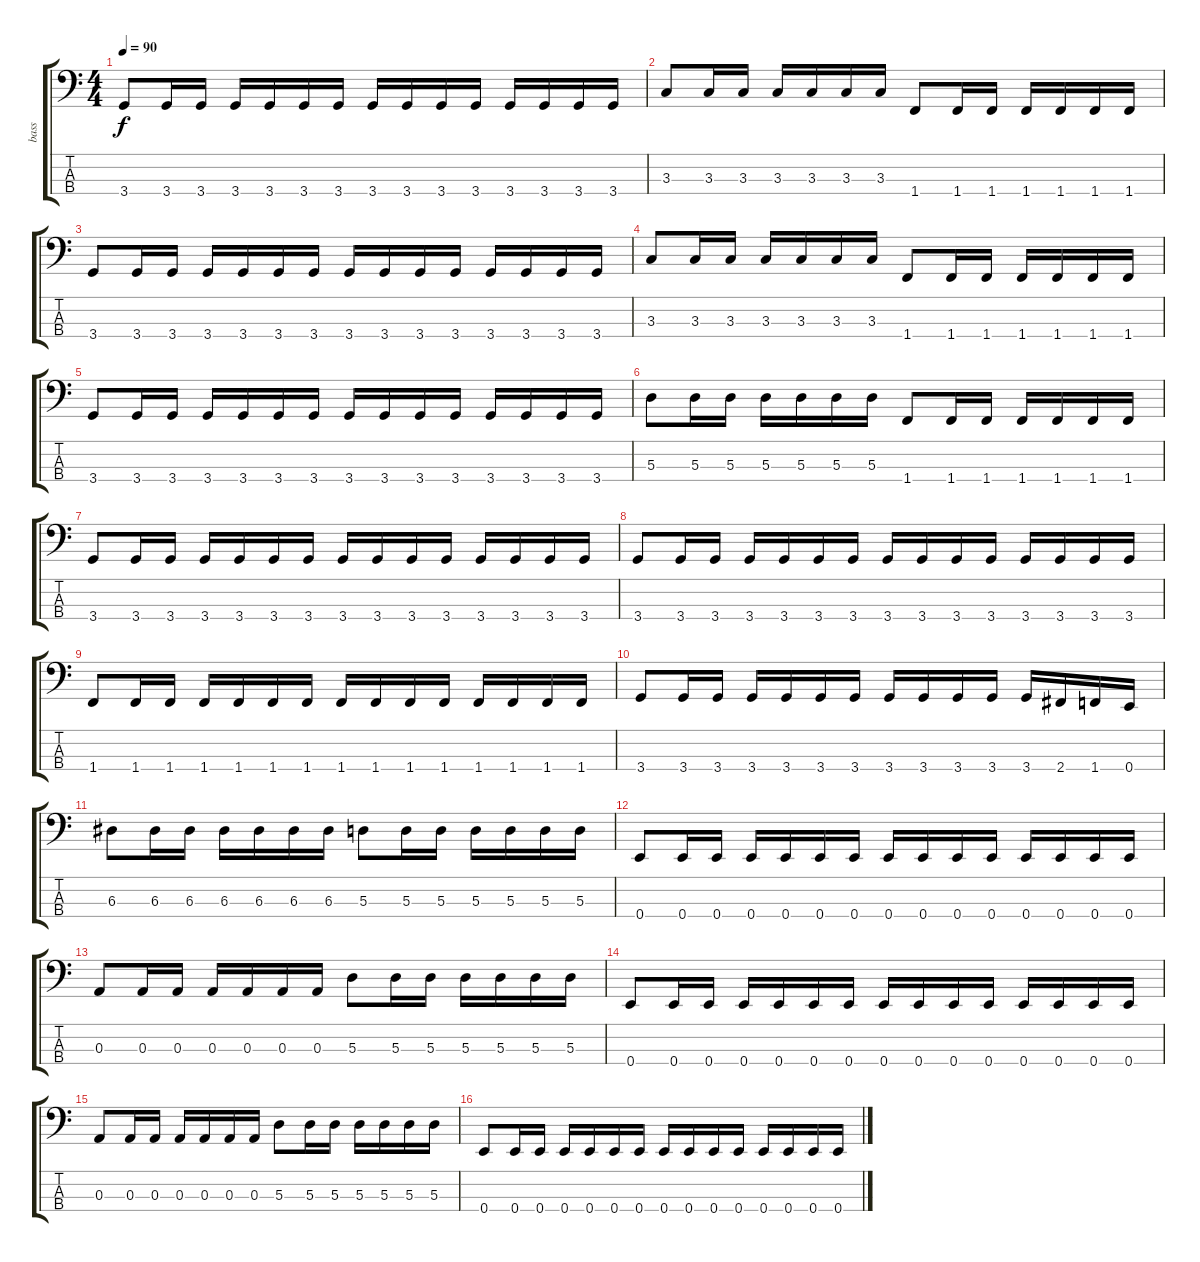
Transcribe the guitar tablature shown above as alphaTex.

\track ("bass" "bass") {instrument electricbasspick}
\staff {score tabs}
\tuning (G2 D2 A1 E1) {hide}
\ts (4 4)
\tempo 90
\clef f4
\ks c
3.4.8{dy f} 3.4.16 3.4.16 3.4.16 3.4.16 3.4.16 3.4.16 3.4.16 3.4.16 3.4.16 3.4.16 3.4.16 3.4.16 3.4.16 3.4.16 |
3.3.8 3.3.16 3.3.16 3.3.16 3.3.16 3.3.16 3.3.16 1.4.8 1.4.16 1.4.16 1.4.16 1.4.16 1.4.16 1.4.16 |
3.4.8 3.4.16 3.4.16 3.4.16 3.4.16 3.4.16 3.4.16 3.4.16 3.4.16 3.4.16 3.4.16 3.4.16 3.4.16 3.4.16 3.4.16 |
3.3.8 3.3.16 3.3.16 3.3.16 3.3.16 3.3.16 3.3.16 1.4.8 1.4.16 1.4.16 1.4.16 1.4.16 1.4.16 1.4.16 |
3.4.8 3.4.16 3.4.16 3.4.16 3.4.16 3.4.16 3.4.16 3.4.16 3.4.16 3.4.16 3.4.16 3.4.16 3.4.16 3.4.16 3.4.16 |
5.3.8 5.3.16 5.3.16 5.3.16 5.3.16 5.3.16 5.3.16 1.4.8 1.4.16 1.4.16 1.4.16 1.4.16 1.4.16 1.4.16 |
3.4.8 3.4.16 3.4.16 3.4.16 3.4.16 3.4.16 3.4.16 3.4.16 3.4.16 3.4.16 3.4.16 3.4.16 3.4.16 3.4.16 3.4.16 |
3.4.8 3.4.16 3.4.16 3.4.16 3.4.16 3.4.16 3.4.16 3.4.16 3.4.16 3.4.16 3.4.16 3.4.16 3.4.16 3.4.16 3.4.16 |
1.4.8 1.4.16 1.4.16 1.4.16 1.4.16 1.4.16 1.4.16 1.4.16 1.4.16 1.4.16 1.4.16 1.4.16 1.4.16 1.4.16 1.4.16 |
3.4.8 3.4.16 3.4.16 3.4.16 3.4.16 3.4.16 3.4.16 3.4.16 3.4.16 3.4.16 3.4.16 3.4.16 2.4.16 1.4.16 0.4.16 |
6.3.8 6.3.16 6.3.16 6.3.16 6.3.16 6.3.16 6.3.16 5.3.8 5.3.16 5.3.16 5.3.16 5.3.16 5.3.16 5.3.16 |
0.4.8 0.4.16 0.4.16 0.4.16 0.4.16 0.4.16 0.4.16 0.4.16 0.4.16 0.4.16 0.4.16 0.4.16 0.4.16 0.4.16 0.4.16 |
0.3.8 0.3.16 0.3.16 0.3.16 0.3.16 0.3.16 0.3.16 5.3.8 5.3.16 5.3.16 5.3.16 5.3.16 5.3.16 5.3.16 |
0.4.8 0.4.16 0.4.16 0.4.16 0.4.16 0.4.16 0.4.16 0.4.16 0.4.16 0.4.16 0.4.16 0.4.16 0.4.16 0.4.16 0.4.16 |
0.3.8 0.3.16 0.3.16 0.3.16 0.3.16 0.3.16 0.3.16 5.3.8 5.3.16 5.3.16 5.3.16 5.3.16 5.3.16 5.3.16 |
0.4.8 0.4.16 0.4.16 0.4.16 0.4.16 0.4.16 0.4.16 0.4.16 0.4.16 0.4.16 0.4.16 0.4.16 0.4.16 0.4.16 0.4.16
